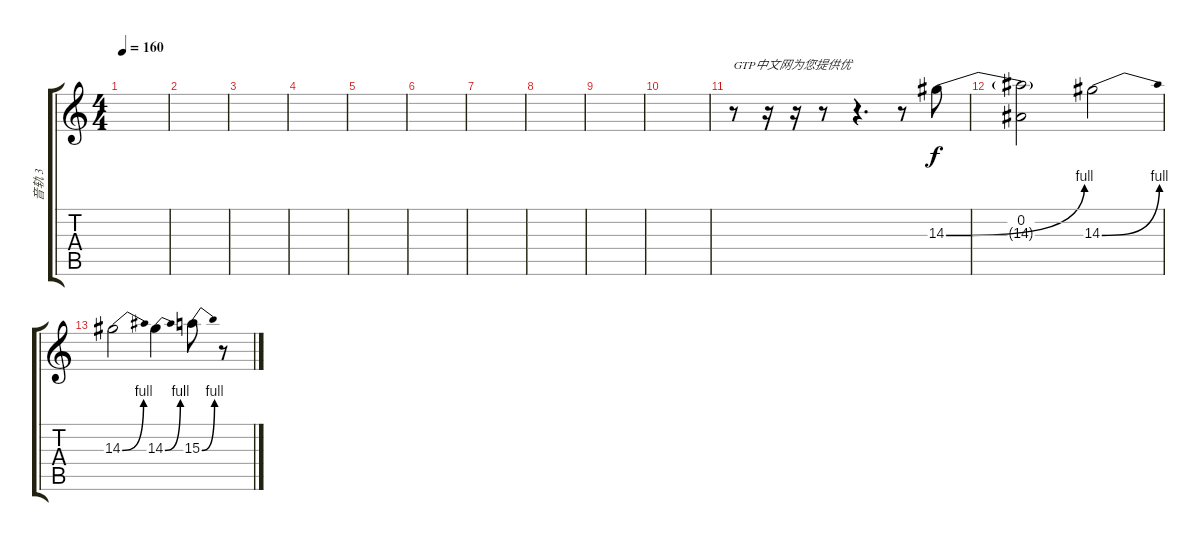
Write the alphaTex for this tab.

\track ("音轨 3" "音轨 3") {instrument distortionguitar}
\staff {score tabs}
\tuning (Eb4 Bb3 Gb3 Db3 Ab2 Eb2) {hide}
\ts (4 4)
\tempo 160
\clef g2
\ks c
|
|
|
|
|
|
|
|
|
|
r.8{txt "GTP中文网为您提供优"} r.16 r.16 r.8 r.4{d} r.8 14.3{be (bend 0 0 60 4)}.8 |
(0.2 14.3{t}).2 14.3{be (bend 0 0 60 4)}.2 |
14.3{be (bend 0 0 60 4)}.2 14.3{be (bend 0 0 60 4)}.4 15.3{be (bend 0 0 60 4)}.8 r.8
